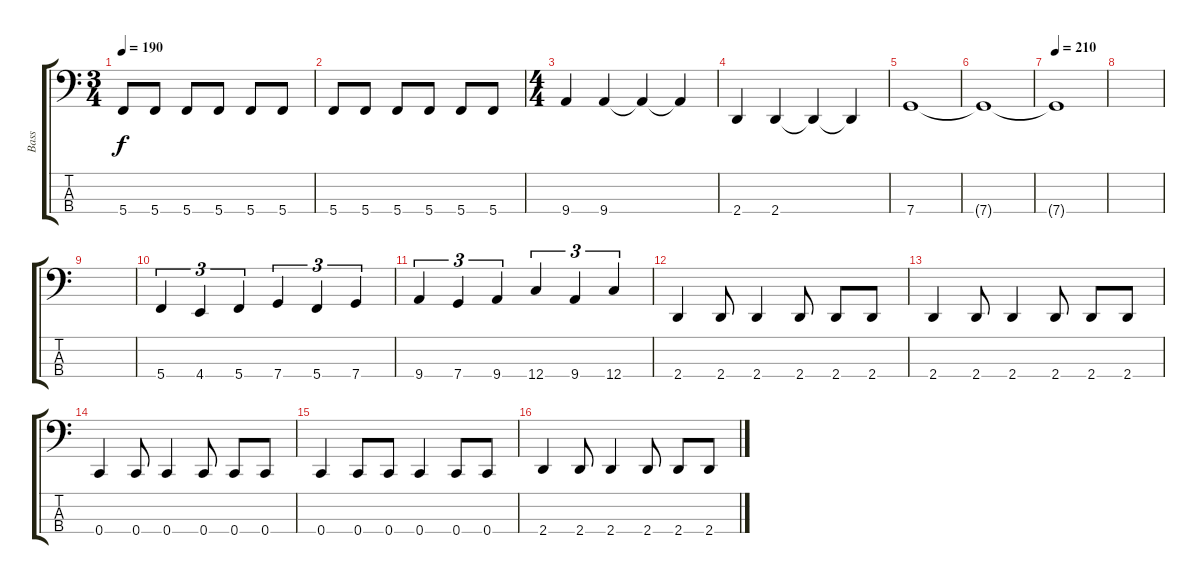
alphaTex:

\track ("Bass" "Bass") {instrument electricbassfinger}
\staff {score tabs}
\tuning (F2 C2 G1 C1) {hide}
\ts (3 4)
\tempo 190
\clef f4
\ks c
5.4.8{dy f} 5.4.8 5.4.8 5.4.8 5.4.8 5.4.8 |
5.4.8 5.4.8 5.4.8 5.4.8 5.4.8 5.4.8 |
\ts (4 4)
9.4.4 9.4.4 9.4{t}.4 9.4{t}.4 |
2.4.4 2.4.4 2.4{t}.4 2.4{t}.4 |
7.4.1 |
7.4{t}.1 |
\tempo 210
7.4{t}.1 |
|
|
5.4.4{tu (3 2)} 4.4.4{tu (3 2)} 5.4.4{tu (3 2)} 7.4.4{tu (3 2)} 5.4.4{tu (3 2)} 7.4.4{tu (3 2)} |
9.4.4{tu (3 2)} 7.4.4{tu (3 2)} 9.4.4{tu (3 2)} 12.4.4{tu (3 2)} 9.4.4{tu (3 2)} 12.4.4{tu (3 2)} |
2.4.4 2.4.8 2.4.4 2.4.8 2.4.8 2.4.8 |
2.4.4 2.4.8 2.4.4 2.4.8 2.4.8 2.4.8 |
0.4.4 0.4.8 0.4.4 0.4.8 0.4.8 0.4.8 |
0.4.4 0.4.8 0.4.8 0.4.4 0.4.8 0.4.8 |
2.4.4 2.4.8 2.4.4 2.4.8 2.4.8 2.4.8
